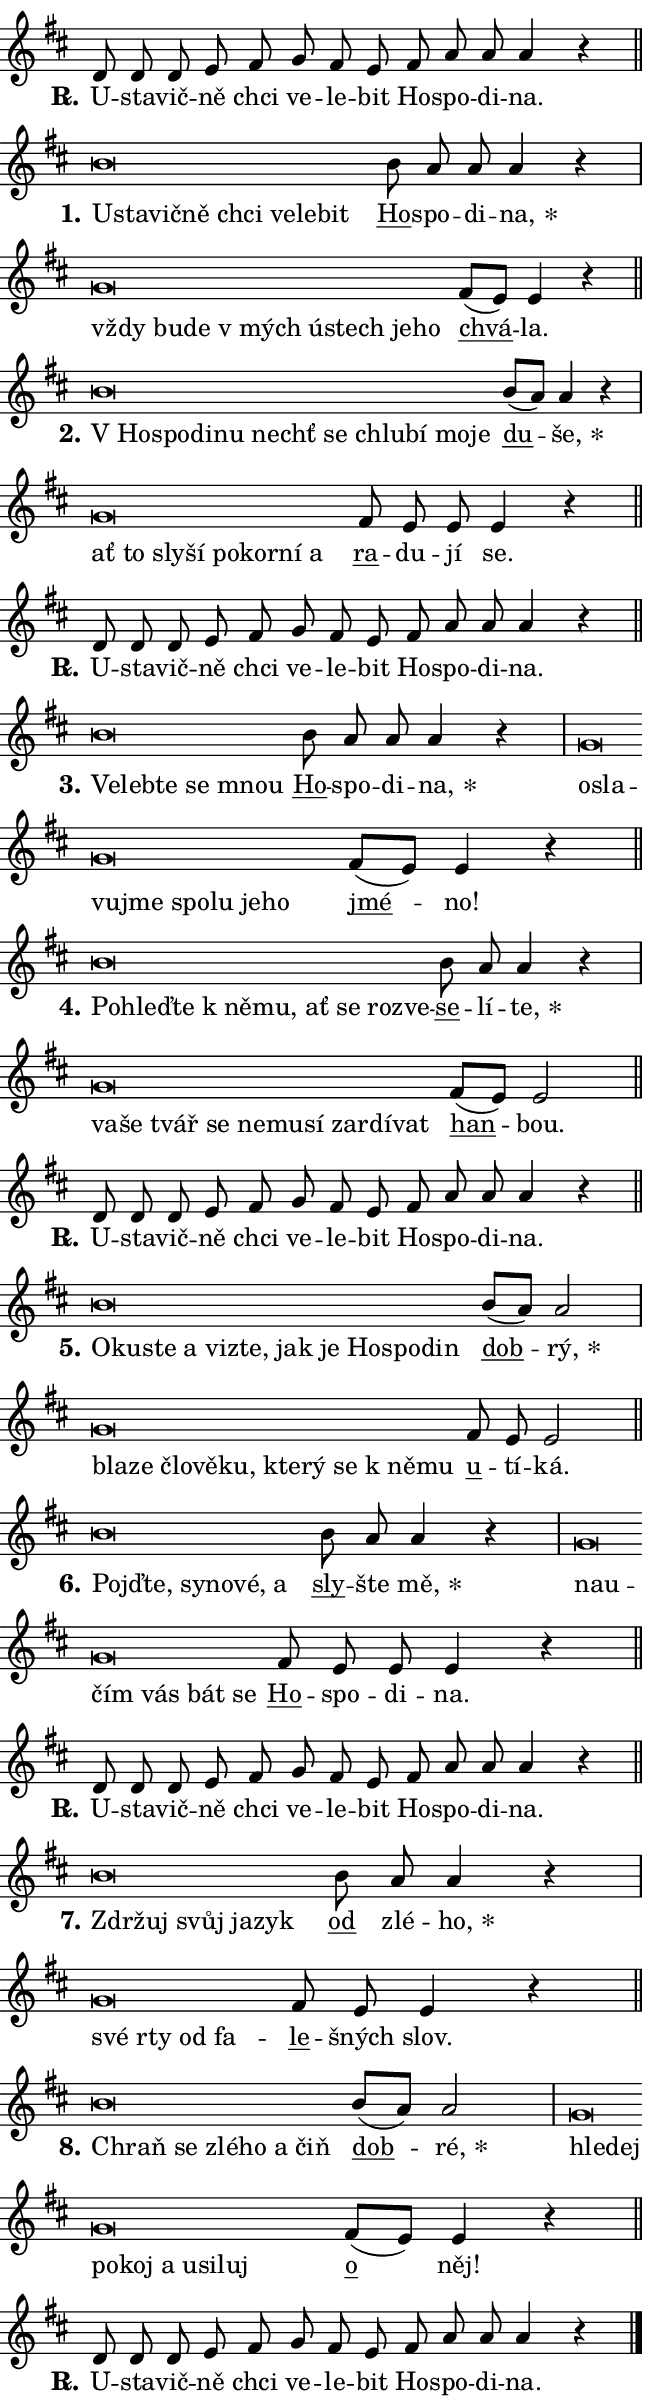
\version "2.24.0"
\header { tagline = "" }
\paper {
  indent = 0\cm
  top-margin = 0\cm
  right-margin = 0.13\cm % to fit lyric hyphens
  bottom-margin = 0\cm
  left-margin = 0\cm
  paper-width = 11\cm
  page-breaking = #ly:one-page-breaking
  system-system-spacing.basic-distance = #11
  score-system-spacing.basic-distance = #11
  ragged-last = ##f
}


%% Author: Thomas Morley
%% https://lists.gnu.org/archive/html/lilypond-user/2020-05/msg00002.html
#(define (line-position grob)
"Returns position of @var[grob} in current system:
   @code{'start}, if at first time-step
   @code{'end}, if at last time-step
   @code{'middle} otherwise
"
  (let* ((col (ly:item-get-column grob))
         (ln (ly:grob-object col 'left-neighbor))
         (rn (ly:grob-object col 'right-neighbor))
         (col-to-check-left (if (ly:grob? ln) ln col))
         (col-to-check-right (if (ly:grob? rn) rn col))
         (break-dir-left
           (and
             (ly:grob-property col-to-check-left 'non-musical #f)
             (ly:item-break-dir col-to-check-left)))
         (break-dir-right
           (and
             (ly:grob-property col-to-check-right 'non-musical #f)
             (ly:item-break-dir col-to-check-right))))
        (cond ((eqv? 1 break-dir-left) 'start)
              ((eqv? -1 break-dir-right) 'end)
              (else 'middle))))

#(define (tranparent-at-line-position vctor)
  (lambda (grob)
  "Relying on @code{line-position} select the relevant enry from @var{vctor}.
Used to determine transparency,"
    (case (line-position grob)
      ((end) (not (vector-ref vctor 0)))
      ((middle) (not (vector-ref vctor 1)))
      ((start) (not (vector-ref vctor 2))))))

noteHeadBreakVisibility =
#(define-music-function (break-visibility)(vector?)
"Makes @code{NoteHead}s transparent relying on @var{break-visibility}"
#{
  \override NoteHead.transparent =
    #(tranparent-at-line-position break-visibility)
#})

#(define delete-ledgers-for-transparent-note-heads
  (lambda (grob)
    "Reads whether a @code{NoteHead} is transparent.
If so this @code{NoteHead} is removed from @code{'note-heads} from
@var{grob}, which is supposed to be @code{LedgerLineSpanner}.
As a result ledgers are not printed for this @code{NoteHead}"
    (let* ((nhds-array (ly:grob-object grob 'note-heads))
           (nhds-list
             (if (ly:grob-array? nhds-array)
                 (ly:grob-array->list nhds-array)
                 '()))
           ;; Relies on the transparent-property being done before
           ;; Staff.LedgerLineSpanner.after-line-breaking is executed.
           ;; This is fragile ...
           (to-keep
             (remove
               (lambda (nhd)
                 (ly:grob-property nhd 'transparent #f))
               nhds-list)))
      ;; TODO find a better method to iterate over grob-arrays, similiar
      ;; to filter/remove etc for lists
      ;; For now rebuilt from scratch
      (set! (ly:grob-object grob 'note-heads)  '())
      (for-each
        (lambda (nhd)
          (ly:pointer-group-interface::add-grob grob 'note-heads nhd))
        to-keep))))

squashNotes = {
  \override NoteHead.X-extent = #'(-0.2 . 0.2)
  \override NoteHead.Y-extent = #'(-0.75 . 0)
  \override NoteHead.stencil =
    #(lambda (grob)
       (let ((pos (ly:grob-property grob 'staff-position)))
         (begin
           (if (< pos -7) (display "ERROR: Lower brevis then expected\n") (display ""))
           (if (<= pos -6) ly:text-interface::print ly:note-head::print))))
}
unSquashNotes = {
  \revert NoteHead.X-extent
  \revert NoteHead.Y-extent
  \revert NoteHead.stencil
}

hideNotes = \noteHeadBreakVisibility #begin-of-line-visible
unHideNotes = \noteHeadBreakVisibility #all-visible

% work-around for resetting accidentals
% https://lilypond.org/doc/v2.23/Documentation/notation/displaying-rhythms#unmetered-music
cadenzaMeasure = {
  \cadenzaOff
  \partial 1024 s1024
  \cadenzaOn
}

#(define-markup-command (accent layout props text) (markup?)
  "Underline accented syllable"
  (interpret-markup layout props
    #{\markup \override #'(offset . 4.3) \underline { #text }#}))

responsum = \markup \concat {
  "R" \hspace #-1.05 \path #0.1 #'((moveto 0 0.07) (lineto 0.9 0.8)) \hspace #0.05 "."
}

spaceSize = #0.6828661417322834 % exact space size for TeX Gyre Schola

\layout {
  \context {
    \Staff
    \remove "Time_signature_engraver"
    \override LedgerLineSpanner.after-line-breaking = #delete-ledgers-for-transparent-note-heads
  }
  \context {
    \Lyrics {
      \override LyricSpace.minimum-distance = \spaceSize
      \override LyricText.font-name = #"TeX Gyre Schola"
      \override LyricText.font-size = 1
      \override StanzaNumber.font-name = #"TeX Gyre Schola Bold"
      \override StanzaNumber.font-size = 1
    }
  }
  \context {
    \Score 
    \override NoteHead.text =
      #(lambda (grob) 
        (let ((pos (ly:grob-property grob 'staff-position)))
          #{\markup {
            \combine
              \halign #-0.55 \raise #(if (= pos -6) 0 0.5) \override #'(thickness . 2) \draw-line #'(3.2 . 0)
              \musicglyph "noteheads.sM1"
          }#}))
  }
}

% magnetic-lyrics.ily
%
%   written by
%     Jean Abou Samra <jean@abou-samra.fr>
%     Werner Lemberg <wl@gnu.org>
%
%   adapted by
%     Jiri Hon <jiri.hon@gmail.com>
%
% Version 2022-Apr-15

% https://www.mail-archive.com/lilypond-user@gnu.org/msg149350.html

#(define (Left_hyphen_pointer_engraver context)
   "Collect syllable-hyphen-syllable occurrences in lyrics and store
them in properties.  This engraver only looks to the left.  For
example, if the lyrics input is @code{foo -- bar}, it does the
following.

@itemize @bullet
@item
Set the @code{text} property of the @code{LyricHyphen} grob between
@q{foo} and @q{bar} to @code{foo}.

@item
Set the @code{left-hyphen} property of the @code{LyricText} grob with
text @q{foo} to the @code{LyricHyphen} grob between @q{foo} and
@q{bar}.
@end itemize

Use this auxiliary engraver in combination with the
@code{lyric-@/text::@/apply-@/magnetic-@/offset!} hook."
   (let ((hyphen #f)
         (text #f))
     (make-engraver
      (acknowledgers
       ((lyric-syllable-interface engraver grob source-engraver)
        (set! text grob)))
      (end-acknowledgers
       ((lyric-hyphen-interface engraver grob source-engraver)
        ;(when (not (grob::has-interface grob 'lyric-space-interface))
          (set! hyphen grob)));)
      ((stop-translation-timestep engraver)
       (when (and text hyphen)
         (ly:grob-set-object! text 'left-hyphen hyphen))
       (set! text #f)
       (set! hyphen #f)))))

#(define (lyric-text::apply-magnetic-offset! grob)
   "If the space between two syllables is less than the value in
property @code{LyricText@/.details@/.squash-threshold}, move the right
syllable to the left so that it gets concatenated with the left
syllable.

Use this function as a hook for
@code{LyricText@/.after-@/line-@/breaking} if the
@code{Left_@/hyphen_@/pointer_@/engraver} is active."
   (let ((hyphen (ly:grob-object grob 'left-hyphen #f)))
     (when hyphen
       (let ((left-text (ly:spanner-bound hyphen LEFT)))
         (when (grob::has-interface left-text 'lyric-syllable-interface)
           (let* ((common (ly:grob-common-refpoint grob left-text X))
                  (this-x-ext (ly:grob-extent grob common X))
                  (left-x-ext
                   (begin
                     ;; Trigger magnetism for left-text.
                     (ly:grob-property left-text 'after-line-breaking)
                     (ly:grob-extent left-text common X)))
                  ;; `delta` is the gap width between two syllables.
                  (delta (- (interval-start this-x-ext)
                            (interval-end left-x-ext)))
                  (details (ly:grob-property grob 'details))
                  (threshold (assoc-get 'squash-threshold details 0.2)))
             (when (< delta threshold)
               (let* (;; We have to manipulate the input text so that
                      ;; ligatures crossing syllable boundaries are not
                      ;; disabled.  For languages based on the Latin
                      ;; script this is essentially a beautification.
                      ;; However, for non-Western scripts it can be a
                      ;; necessity.
                      (lt (ly:grob-property left-text 'text))
                      (rt (ly:grob-property grob 'text))
                      (is-space (grob::has-interface hyphen 'lyric-space-interface))
                      (space (if is-space " " ""))
                      (extra-delta (if is-space spaceSize 0))
                      ;; Append new syllable.
                      (ltrt-space (if (and (string? lt) (string? rt))
                                (string-append lt space rt)
                                (make-concat-markup (list lt space rt))))
                      ;; Right-align `ltrt` to the right side.
                      (ltrt-space-markup (grob-interpret-markup
                               grob
                               (make-translate-markup
                                (cons (interval-length this-x-ext) 0)
                                (make-right-align-markup ltrt-space)))))
                 (begin
                   ;; Don't print `left-text`.
                   (ly:grob-set-property! left-text 'stencil #f)
                   ;; Set text and stencil (which holds all collected
                   ;; syllables so far) and shift it to the left.
                   (ly:grob-set-property! grob 'text ltrt-space)
                   (ly:grob-set-property! grob 'stencil ltrt-space-markup)
                   (ly:grob-translate-axis! grob (- (- delta extra-delta)) X))))))))))


#(define (lyric-hyphen::displace-bounds-first grob)
   ;; Make very sure this callback isn't triggered too early.
   (let ((left (ly:spanner-bound grob LEFT))
         (right (ly:spanner-bound grob RIGHT)))
     (ly:grob-property left 'after-line-breaking)
     (ly:grob-property right 'after-line-breaking)
     (ly:lyric-hyphen::print grob)))

squashThreshold = #0.4

\layout {
  \context {
    \Lyrics
    \consists #Left_hyphen_pointer_engraver
    \override LyricText.after-line-breaking =
      #lyric-text::apply-magnetic-offset!
    \override LyricHyphen.stencil = #lyric-hyphen::displace-bounds-first
    \override LyricText.details.squash-threshold = \squashThreshold
    \override LyricHyphen.minimum-distance = 0
    \override LyricHyphen.minimum-length = \squashThreshold
  }
}

squashText = \override LyricText.details.squash-threshold = 9999
unSquashText = \override LyricText.details.squash-threshold = \squashThreshold

leftText = \override LyricText.self-alignment-X = #LEFT
unLeftText = \revert LyricText.self-alignment-X

starOffset = #(lambda (grob) 
                (let ((x_offset (ly:self-alignment-interface::aligned-on-x-parent grob)))
                  (if (= x_offset 0) 0 (+ x_offset 1.2))))

star = #(define-music-function (syllable)(string?)
"Append star separator at the end of a syllable"
#{
  \once \override LyricText.X-offset = #starOffset
  \lyricmode { \markup {
    #syllable
    \override #'((font-name . "TeX Gyre Schola Bold")) \hspace #0.2 \lower #0.65 \larger "*"
  } }
#})

starAccent = #(define-music-function (syllable)(string?)
"Append star separator at the end of a syllable and make accent"
#{
  \once \override LyricText.X-offset = #starOffset
  \lyricmode { \markup {
    \accent #syllable
    \override #'((font-name . "TeX Gyre Schola Bold")) \hspace #0.2 \lower #0.65 \larger "*"
  } }
#})

breath = #(define-music-function (syllable)(string?)
"Append breathing indicator at the end of a syllable"
#{
  \lyricmode { \markup { #syllable "+" } }
#})

optionalBreath = #(define-music-function (syllable)(string?)
"Append optional breathing indicator at the end of a syllable"
#{
  \lyricmode { \markup { #syllable "(+)" } }
#})


\score {
    <<
        \new Voice = "melody" { \cadenzaOn \key d \major \relative { d'8 d d e fis \bar "" g fis e \bar "" fis a a a4 r \cadenzaMeasure \bar "||" \break } }
        \new Lyrics \lyricsto "melody" { \lyricmode { \set stanza = \responsum
U -- sta -- vič -- ně chci ve -- le -- bit Ho -- spo -- di -- na. } }
    >>
    \layout {}
}

\score {
    <<
        \new Voice = "melody" { \cadenzaOn \key d \major \relative { \squashNotes b'\breve*1/16 \hideNotes \breve*1/16 \bar "" \breve*1/16 \bar "" \breve*1/16 \bar "" \breve*1/16 \bar "" \breve*1/16 \bar "" \breve*1/16 \breve*1/16 \bar "" \unHideNotes \unSquashNotes \bar "" b8 a a a4 r \cadenzaMeasure \bar "|" \squashNotes g\breve*1/16 \hideNotes \breve*1/16 \bar "" \breve*1/16 \bar "" \breve*1/16 \bar "" \breve*1/16 \bar "" \breve*1/16 \bar "" \breve*1/16 \breve*1/16 \bar "" \unHideNotes \unSquashNotes \bar "" fis8[( e)] e4 r \cadenzaMeasure \bar "||" \break } }
        \new Lyrics \lyricsto "melody" { \lyricmode { \set stanza = "1."
\leftText U -- \squashText sta -- vič -- ně chci ve -- le -- bit \unLeftText \unSquashText \markup \accent Ho -- spo -- di -- \star na, \leftText vždy \squashText bu -- de "v mých" ú -- stech je -- ho \unLeftText \unSquashText \markup \accent chvá -- la. } }
    >>
    \layout {}
}

\score {
    <<
        \new Voice = "melody" { \cadenzaOn \key d \major \relative { \squashNotes b'\breve*1/16 \hideNotes \breve*1/16 \bar "" \breve*1/16 \bar "" \breve*1/16 \bar "" \breve*1/16 \bar "" \breve*1/16 \bar "" \breve*1/16 \bar "" \breve*1/16 \bar "" \breve*1/16 \breve*1/16 \bar "" \unHideNotes \unSquashNotes \bar "" b8[( a)] a4 r \cadenzaMeasure \bar "|" \squashNotes g\breve*1/16 \hideNotes \breve*1/16 \bar "" \breve*1/16 \bar "" \breve*1/16 \bar "" \breve*1/16 \bar "" \breve*1/16 \bar "" \breve*1/16 \breve*1/16 \bar "" \unHideNotes \unSquashNotes \bar "" fis8 e e e4 r \cadenzaMeasure \bar "||" \break } }
        \new Lyrics \lyricsto "melody" { \lyricmode { \set stanza = "2."
\leftText "V Ho" -- \squashText spo -- di -- nu nechť se chlu -- bí mo -- je \unLeftText \unSquashText \markup \accent du -- \star še, \leftText ať \squashText to sly -- ší po -- kor -- ní a \unLeftText \unSquashText \markup \accent ra -- du -- jí se. } }
    >>
    \layout {}
}

\score {
    <<
        \new Voice = "melody" { \cadenzaOn \key d \major \relative { d'8 d d e fis \bar "" g fis e \bar "" fis a a a4 r \cadenzaMeasure \bar "||" \break } }
        \new Lyrics \lyricsto "melody" { \lyricmode { \set stanza = \responsum
U -- sta -- vič -- ně chci ve -- le -- bit Ho -- spo -- di -- na. } }
    >>
    \layout {}
}

\score {
    <<
        \new Voice = "melody" { \cadenzaOn \key d \major \relative { \squashNotes b'\breve*1/16 \hideNotes \breve*1/16 \bar "" \breve*1/16 \bar "" \breve*1/16 \breve*1/16 \bar "" \unHideNotes \unSquashNotes \bar "" b8 a a a4 r \cadenzaMeasure \bar "|" \squashNotes g\breve*1/16 \hideNotes \breve*1/16 \bar "" \breve*1/16 \bar "" \breve*1/16 \bar "" \breve*1/16 \bar "" \breve*1/16 \bar "" \breve*1/16 \breve*1/16 \bar "" \unHideNotes \unSquashNotes \bar "" fis8[( e)] e4 r \cadenzaMeasure \bar "||" \break } }
        \new Lyrics \lyricsto "melody" { \lyricmode { \set stanza = "3."
\leftText Ve -- \squashText leb -- te se mnou \unLeftText \unSquashText \markup \accent Ho -- spo -- di -- \star na, \leftText o -- \squashText sla -- vu -- jme spo -- lu je -- ho \unLeftText \unSquashText \markup \accent jmé -- no! } }
    >>
    \layout {}
}

\score {
    <<
        \new Voice = "melody" { \cadenzaOn \key d \major \relative { \squashNotes b'\breve*1/16 \hideNotes \breve*1/16 \bar "" \breve*1/16 \bar "" \breve*1/16 \bar "" \breve*1/16 \bar "" \breve*1/16 \bar "" \breve*1/16 \bar "" \breve*1/16 \breve*1/16 \bar "" \unHideNotes \unSquashNotes \bar "" b8 a a4 r \cadenzaMeasure \bar "|" \squashNotes g\breve*1/16 \hideNotes \breve*1/16 \bar "" \breve*1/16 \bar "" \breve*1/16 \bar "" \breve*1/16 \bar "" \breve*1/16 \bar "" \breve*1/16 \bar "" \breve*1/16 \bar "" \breve*1/16 \breve*1/16 \bar "" \unHideNotes \unSquashNotes \bar "" fis8[( e)] e2 \cadenzaMeasure \bar "||" \break } }
        \new Lyrics \lyricsto "melody" { \lyricmode { \set stanza = "4."
\leftText Po -- \squashText hleď -- te "k ně" -- mu, ať se roz -- ve -- \unLeftText \unSquashText \markup \accent se -- lí -- \star te, \leftText va -- \squashText še tvář se ne -- mu -- sí za -- rdí -- vat \unLeftText \unSquashText \markup \accent han -- bou. } }
    >>
    \layout {}
}

\score {
    <<
        \new Voice = "melody" { \cadenzaOn \key d \major \relative { d'8 d d e fis \bar "" g fis e \bar "" fis a a a4 r \cadenzaMeasure \bar "||" \break } }
        \new Lyrics \lyricsto "melody" { \lyricmode { \set stanza = \responsum
U -- sta -- vič -- ně chci ve -- le -- bit Ho -- spo -- di -- na. } }
    >>
    \layout {}
}

\score {
    <<
        \new Voice = "melody" { \cadenzaOn \key d \major \relative { \squashNotes b'\breve*1/16 \hideNotes \breve*1/16 \bar "" \breve*1/16 \bar "" \breve*1/16 \bar "" \breve*1/16 \bar "" \breve*1/16 \bar "" \breve*1/16 \bar "" \breve*1/16 \bar "" \breve*1/16 \bar "" \breve*1/16 \breve*1/16 \bar "" \unHideNotes \unSquashNotes \bar "" b8[( a)] a2 \cadenzaMeasure \bar "|" \squashNotes g\breve*1/16 \hideNotes \breve*1/16 \bar "" \breve*1/16 \bar "" \breve*1/16 \bar "" \breve*1/16 \bar "" \breve*1/16 \bar "" \breve*1/16 \bar "" \breve*1/16 \bar "" \breve*1/16 \breve*1/16 \bar "" \unHideNotes \unSquashNotes \bar "" fis8 e e2 \cadenzaMeasure \bar "||" \break } }
        \new Lyrics \lyricsto "melody" { \lyricmode { \set stanza = "5."
\leftText O -- \squashText ku -- ste a vi -- zte, jak je Ho -- spo -- din \unLeftText \unSquashText \markup \accent dob -- \star rý, \leftText bla -- \squashText ze člo -- vě -- ku, kte -- rý se "k ně" -- mu \unLeftText \unSquashText \markup \accent u -- tí -- ká. } }
    >>
    \layout {}
}

\score {
    <<
        \new Voice = "melody" { \cadenzaOn \key d \major \relative { \squashNotes b'\breve*1/16 \hideNotes \breve*1/16 \bar "" \breve*1/16 \bar "" \breve*1/16 \bar "" \breve*1/16 \breve*1/16 \bar "" \unHideNotes \unSquashNotes \bar "" b8 a a4 r \cadenzaMeasure \bar "|" \squashNotes g\breve*1/16 \hideNotes \breve*1/16 \bar "" \breve*1/16 \bar "" \breve*1/16 \bar "" \breve*1/16 \breve*1/16 \bar "" \unHideNotes \unSquashNotes \bar "" fis8 e e e4 r \cadenzaMeasure \bar "||" \break } }
        \new Lyrics \lyricsto "melody" { \lyricmode { \set stanza = "6."
\leftText Pojď -- \squashText te, sy -- no -- vé, a \unLeftText \unSquashText \markup \accent sly -- šte \star mě, \leftText na -- \squashText u -- čím vás bát se \unLeftText \unSquashText \markup \accent Ho -- spo -- di -- na. } }
    >>
    \layout {}
}

\score {
    <<
        \new Voice = "melody" { \cadenzaOn \key d \major \relative { d'8 d d e fis \bar "" g fis e \bar "" fis a a a4 r \cadenzaMeasure \bar "||" \break } }
        \new Lyrics \lyricsto "melody" { \lyricmode { \set stanza = \responsum
U -- sta -- vič -- ně chci ve -- le -- bit Ho -- spo -- di -- na. } }
    >>
    \layout {}
}

\score {
    <<
        \new Voice = "melody" { \cadenzaOn \key d \major \relative { \squashNotes b'\breve*1/16 \hideNotes \breve*1/16 \bar "" \breve*1/16 \bar "" \breve*1/16 \breve*1/16 \bar "" \unHideNotes \unSquashNotes \bar "" b8 a a4 r \cadenzaMeasure \bar "|" \squashNotes g\breve*1/16 \hideNotes \breve*1/16 \bar "" \breve*1/16 \breve*1/16 \bar "" \unHideNotes \unSquashNotes \bar "" fis8 e e4 r \cadenzaMeasure \bar "||" \break } }
        \new Lyrics \lyricsto "melody" { \lyricmode { \set stanza = "7."
\leftText Zdr -- \squashText žuj svůj ja -- zyk \unLeftText \unSquashText \markup \accent od zlé -- \star ho, \leftText své \squashText rty od fa -- \unLeftText \unSquashText \markup \accent le -- šných slov. } }
    >>
    \layout {}
}

\score {
    <<
        \new Voice = "melody" { \cadenzaOn \key d \major \relative { \squashNotes b'\breve*1/16 \hideNotes \breve*1/16 \bar "" \breve*1/16 \bar "" \breve*1/16 \bar "" \breve*1/16 \breve*1/16 \bar "" \unHideNotes \unSquashNotes \bar "" b8[( a)] a2 \cadenzaMeasure \bar "|" \squashNotes g\breve*1/16 \hideNotes \breve*1/16 \bar "" \breve*1/16 \bar "" \breve*1/16 \bar "" \breve*1/16 \bar "" \breve*1/16 \bar "" \breve*1/16 \breve*1/16 \bar "" \unHideNotes \unSquashNotes \bar "" fis8[( e)] e4 r \cadenzaMeasure \bar "||" \break } }
        \new Lyrics \lyricsto "melody" { \lyricmode { \set stanza = "8."
\leftText Chraň \squashText se zlé -- ho a čiň \unLeftText \unSquashText \markup \accent dob -- \star ré, \leftText hle -- \squashText dej po -- koj a u -- si -- luj \unLeftText \unSquashText \markup \accent o něj! } }
    >>
    \layout {}
}

\score {
    <<
        \new Voice = "melody" { \cadenzaOn \key d \major \relative { d'8 d d e fis \bar "" g fis e \bar "" fis a a a4 r \cadenzaMeasure \bar "||" \break } \bar "|." }
        \new Lyrics \lyricsto "melody" { \lyricmode { \set stanza = \responsum
U -- sta -- vič -- ně chci ve -- le -- bit Ho -- spo -- di -- na. } }
    >>
    \layout {}
}
